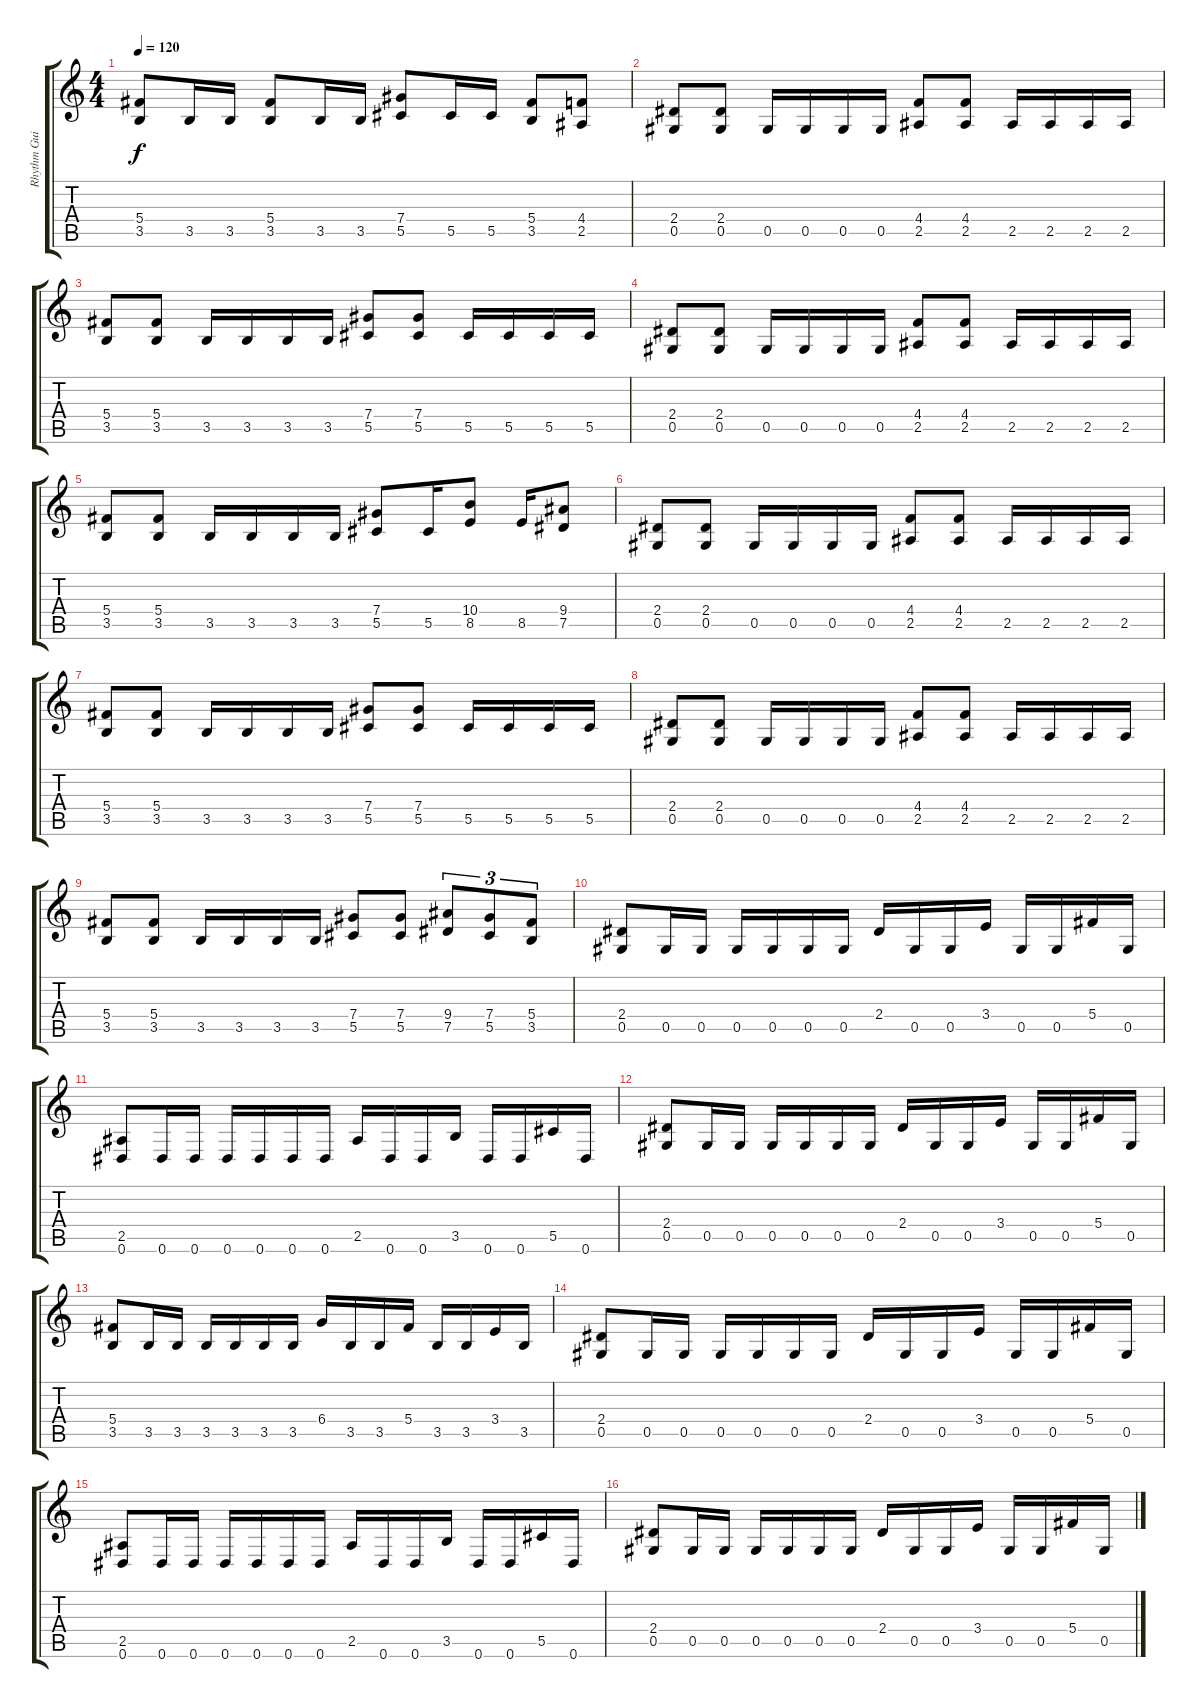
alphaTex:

\track ("Rhythm Guitar" "Rhythm Gui") {instrument distortionguitar}
\staff {score tabs}
\tuning (Eb4 Bb3 Gb3 Db3 Ab2 Eb2) {hide}
\ts (4 4)
\tempo 120
\clef g2
\ks c
(5.4 3.5).8{dy f} 3.5.16 3.5.16 (5.4 3.5).8 3.5.16 3.5.16 (7.4 5.5).8 5.5.16 5.5.16 (5.4 3.5).8 (4.4 2.5).8 |
(2.4 0.5).8 (2.4 0.5).8 0.5.16 0.5.16 0.5.16 0.5.16 (4.4 2.5).8 (4.4 2.5).8 2.5.16 2.5.16 2.5.16 2.5.16 |
(5.4 3.5).8 (5.4 3.5).8 3.5.16 3.5.16 3.5.16 3.5.16 (7.4 5.5).8 (7.4 5.5).8 5.5.16 5.5.16 5.5.16 5.5.16 |
(2.4 0.5).8 (2.4 0.5).8 0.5.16 0.5.16 0.5.16 0.5.16 (4.4 2.5).8 (4.4 2.5).8 2.5.16 2.5.16 2.5.16 2.5.16 |
(5.4 3.5).8 (5.4 3.5).8 3.5.16 3.5.16 3.5.16 3.5.16 (7.4 5.5).8 5.5.16 (10.4 8.5).8 8.5.16 (9.4 7.5).8 |
(2.4 0.5).8 (2.4 0.5).8 0.5.16 0.5.16 0.5.16 0.5.16 (4.4 2.5).8 (4.4 2.5).8 2.5.16 2.5.16 2.5.16 2.5.16 |
(5.4 3.5).8 (5.4 3.5).8 3.5.16 3.5.16 3.5.16 3.5.16 (7.4 5.5).8 (7.4 5.5).8 5.5.16 5.5.16 5.5.16 5.5.16 |
(2.4 0.5).8 (2.4 0.5).8 0.5.16 0.5.16 0.5.16 0.5.16 (4.4 2.5).8 (4.4 2.5).8 2.5.16 2.5.16 2.5.16 2.5.16 |
(5.4 3.5).8 (5.4 3.5).8 3.5.16 3.5.16 3.5.16 3.5.16 (7.4 5.5).8 (7.4 5.5).8 (9.4 7.5).8{tu (3 2)} (7.4 5.5).8{tu (3 2)} (5.4 3.5).8{tu (3 2)} |
(2.4 0.5).8{instrument distortionguitar} 0.5.16 0.5.16 0.5.16 0.5.16 0.5.16 0.5.16 2.4.16 0.5.16 0.5.16 3.4.16 0.5.16 0.5.16 5.4.16 0.5.16 |
(2.5 0.6).8 0.6.16 0.6.16 0.6.16 0.6.16 0.6.16 0.6.16 2.5.16 0.6.16 0.6.16 3.5.16 0.6.16 0.6.16 5.5.16 0.6.16 |
(2.4 0.5).8 0.5.16 0.5.16 0.5.16 0.5.16 0.5.16 0.5.16 2.4.16 0.5.16 0.5.16 3.4.16 0.5.16 0.5.16 5.4.16 0.5.16 |
(5.4 3.5).8 3.5.16 3.5.16 3.5.16 3.5.16 3.5.16 3.5.16 6.4.16 3.5.16 3.5.16 5.4.16 3.5.16 3.5.16 3.4.16 3.5.16 |
(2.4 0.5).8{instrument distortionguitar} 0.5.16 0.5.16 0.5.16 0.5.16 0.5.16 0.5.16 2.4.16 0.5.16 0.5.16 3.4.16 0.5.16 0.5.16 5.4.16 0.5.16 |
(2.5 0.6).8 0.6.16 0.6.16 0.6.16 0.6.16 0.6.16 0.6.16 2.5.16 0.6.16 0.6.16 3.5.16 0.6.16 0.6.16 5.5.16 0.6.16 |
(2.4 0.5).8 0.5.16 0.5.16 0.5.16 0.5.16 0.5.16 0.5.16 2.4.16 0.5.16 0.5.16 3.4.16 0.5.16 0.5.16 5.4.16 0.5.16
